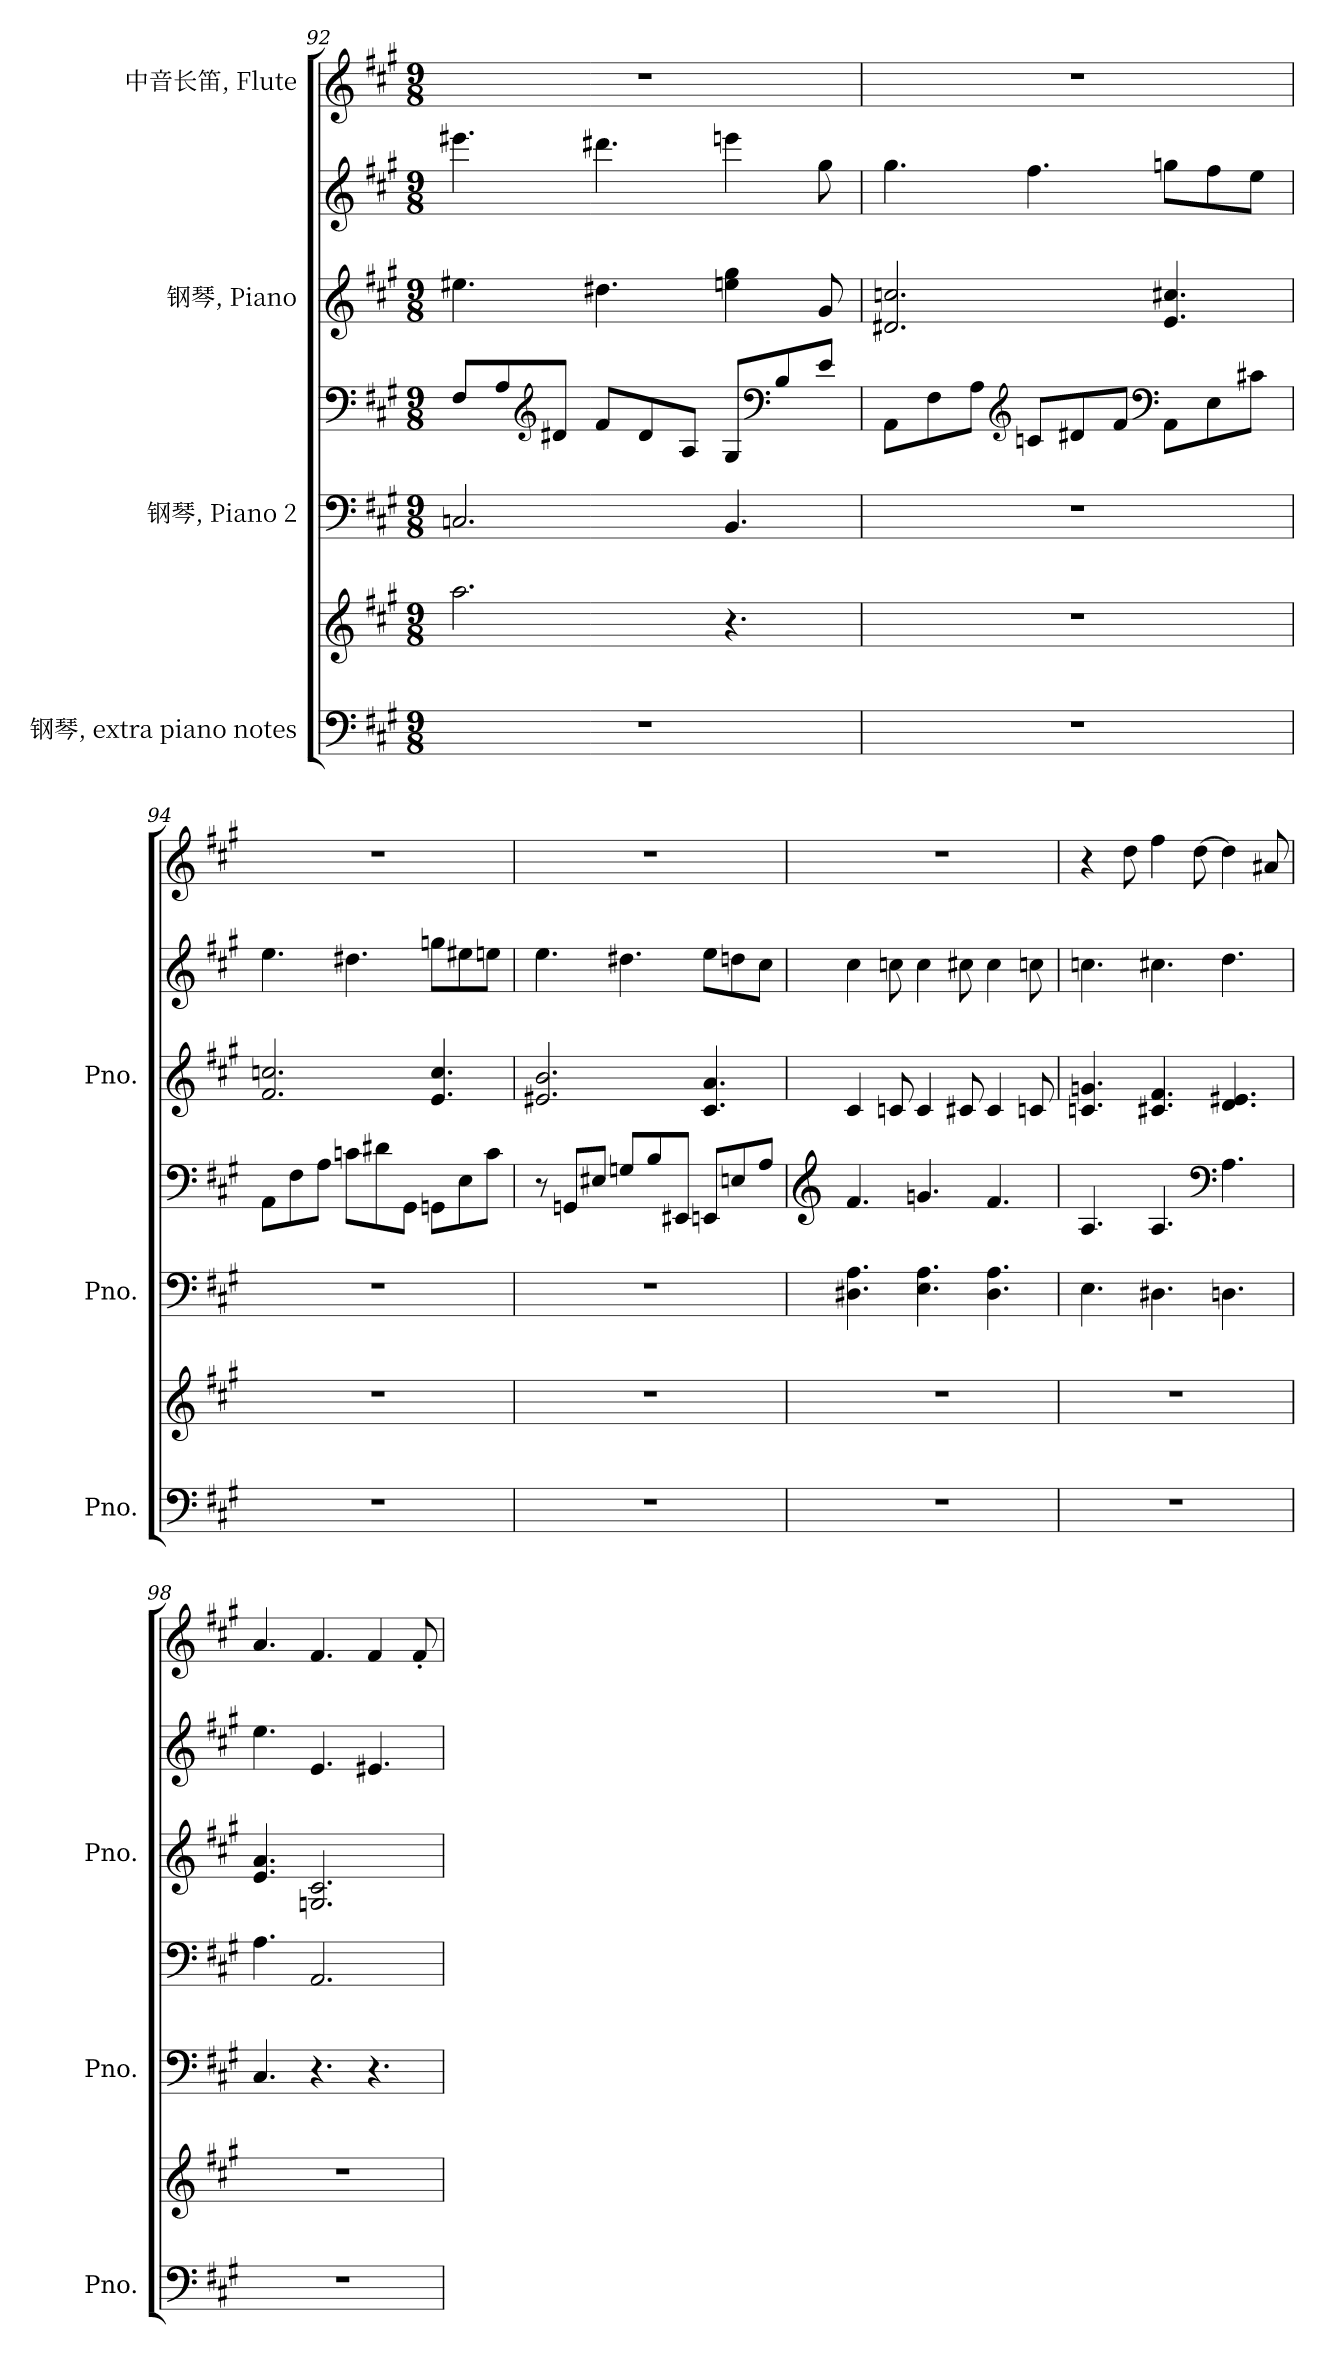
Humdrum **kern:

**kern	**kern	**kern	**kern	**kern	**kern	**kern
*part4	*part4	*part3	*part3	*part2	*part2	*part1
*staff7	*staff6	*staff5	*staff4	*staff3	*staff2	*staff1
*I"钢琴, extra piano notes	*	*I"钢琴, Piano 2	*	*I"钢琴, Piano	*	*I"中音长笛, Flute
*I'Pno.	*	*I'Pno.	*	*I'Pno.	*	*
!!LO:PB:g=z
*clefF4	*clefG2	*clefF4	*clefF4	*clefG2	*clefG2	*clefG2
*	*	*	*	*	*	*ITrd3c5
*k[f#c#g#]	*k[f#c#g#]	*k[f#c#g#]	*k[f#c#g#]	*k[f#c#g#]	*k[f#c#g#]	*k[f#c#g#d#]
*M9/8	*M9/8	*M9/8	*M9/8	*M9/8	*M9/8	*M9/8
=92	=92	=92	=92	=92	=92	=92
8%9r	2.aa\	2.Cn/	8F#/L	4.ee#X\	4.eee#X\	8%9r
.	.	.	8A/	.	.	.
*	*	*	*clefG2	*	*	*
.	.	.	8d#X/J	.	.	.
.	.	.	8f#/L	4.dd#X\	4.ddd#X\	.
.	.	.	8d#/	.	.	.
.	.	.	8A/J	.	.	.
.	4.r	4.BB/	8G#/L	4een\ 4gg#\	4eeen\	.
*	*	*	*clefF4	*	*	*
.	.	.	8B/	.	.	.
.	.	.	8e/J	8g#/	8gg#\	.
=93	=93	=93	=93	=93	=93	=93
8%9r	8%9r	8%9r	8AA\L	2.d#X/ 2.ccn/	4.gg#\	8%9r
.	.	.	8F#\	.	.	.
.	.	.	8A\J	.	.	.
*	*	*	*clefG2	*	*	*
.	.	.	8cn/L	.	4.ff#\	.
.	.	.	8d#X/	.	.	.
.	.	.	8f#/J	.	.	.
*	*	*	*clefF4	*	*	*
.	.	.	8AA\L	4.e/ 4.cc#X/	8ggn\L	.
.	.	.	8E\	.	8ff#\	.
.	.	.	8c#X\J	.	8ee\J	.
!!LO:PB:g=z
=94	=94	=94	=94	=94	=94	=94
8%9r	8%9r	8%9r	8AA\L	2.f#/ 2.ccn/	4.ee\	8%9r
.	.	.	8F#\	.	.	.
.	.	.	8A\J	.	.	.
.	.	.	8cn\L	.	4.dd#X\	.
.	.	.	8d#X\	.	.	.
.	.	.	8GG#\J	.	.	.
.	.	.	8GGn\L	4.e/ 4.cc/	8ggn\L	.
.	.	.	8E\	.	8ee#X\	.
.	.	.	8c\J	.	8een\J	.
=95	=95	=95	=95	=95	=95	=95
8%9r	8%9r	8%9r	8r	2.e#X/ 2.b/	4.ee\	8%9r
.	.	.	8GGn/L	.	.	.
.	.	.	8E#X/J	.	.	.
.	.	.	8Gn/L	.	4.dd#X\	.
.	.	.	8B/	.	.	.
.	.	.	8EE#X/J	.	.	.
.	.	.	8EEn/L	4.c#/ 4.a/	8ee\L	.
.	.	.	8En/	.	8ddn\	.
.	.	.	8A/J	.	8cc#\J	.
=96	=96	=96	=96	=96	=96	=96
*	*	*	*clefG2	*	*	*
8%9r	8%9r	4.D#X\ 4.A\	4.f#/	4c#/	4cc#\	8%9r
.	.	.	.	8cn/	8ccn\	.
.	.	4.E\ 4.A\	4.gn/	4c/	4cc\	.
.	.	.	.	8c#X/	8cc#X\	.
.	.	4.D#\ 4.A\	4.f#/	4c#/	4cc#\	.
.	.	.	.	8cn/	8ccn\	.
!!LO:PB:g=z
=97	=97	=97	=97	=97	=97	=97
8%9r	8%9r	4.E\	4.A/	4.cn/ 4.gn/	4.ccn\	4r
.	.	.	.	.	.	8a\
.	.	4.D#X\	4.A/	4.c#X/ 4.f#/	4.cc#X\	4cc#\
.	.	.	.	.	.	[8a\
*	*	*	*clefF4	*	*	*
.	.	4.Dn\	4.A\	4.d/ 4.e#X/	4.dd\	4a\]
.	.	.	.	.	.	8e#X/
=98	=98	=98	=98	=98	=98	=98
8%9r	8%9r	4.C#/	4.A\	4.e/ 4.a/	4.ee\	4.e/
.	.	4.r	2.AA/	2.Gn/ 2.c#/	4.e/	4.c#/
.	.	4.r	.	.	4.e#X/	4c#/
.	.	.	.	.	.	8c#'/
=	=	=	=	=	=	=
*-	*-	*-	*-	*-	*-	*-
